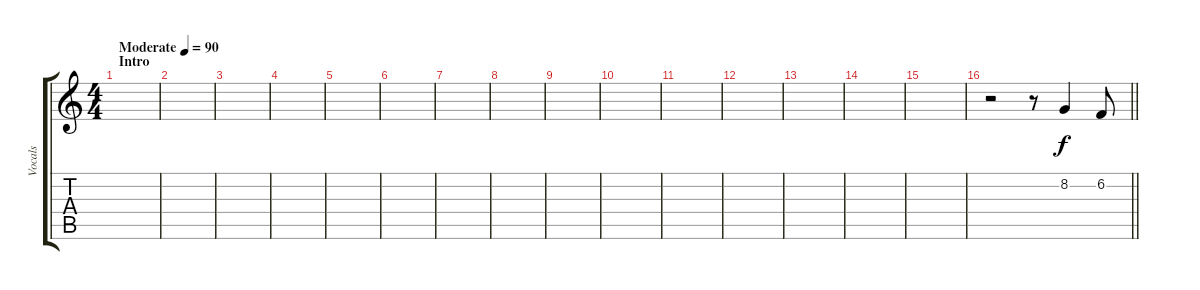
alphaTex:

\track ("Vocals" "Vocals") {instrument altosax}
\staff {score tabs}
\tuning (E4 B3 G3 D3 A2 E2) {hide}
\ts (4 4)
\section ("" "Intro")
\tempo (90 "Moderate")
\clef g2
\ks c
|
|
|
|
|
|
|
|
|
|
|
|
|
|
|
\barLineRight lightlight
r.2 r.8 8.2.4 6.2.8
